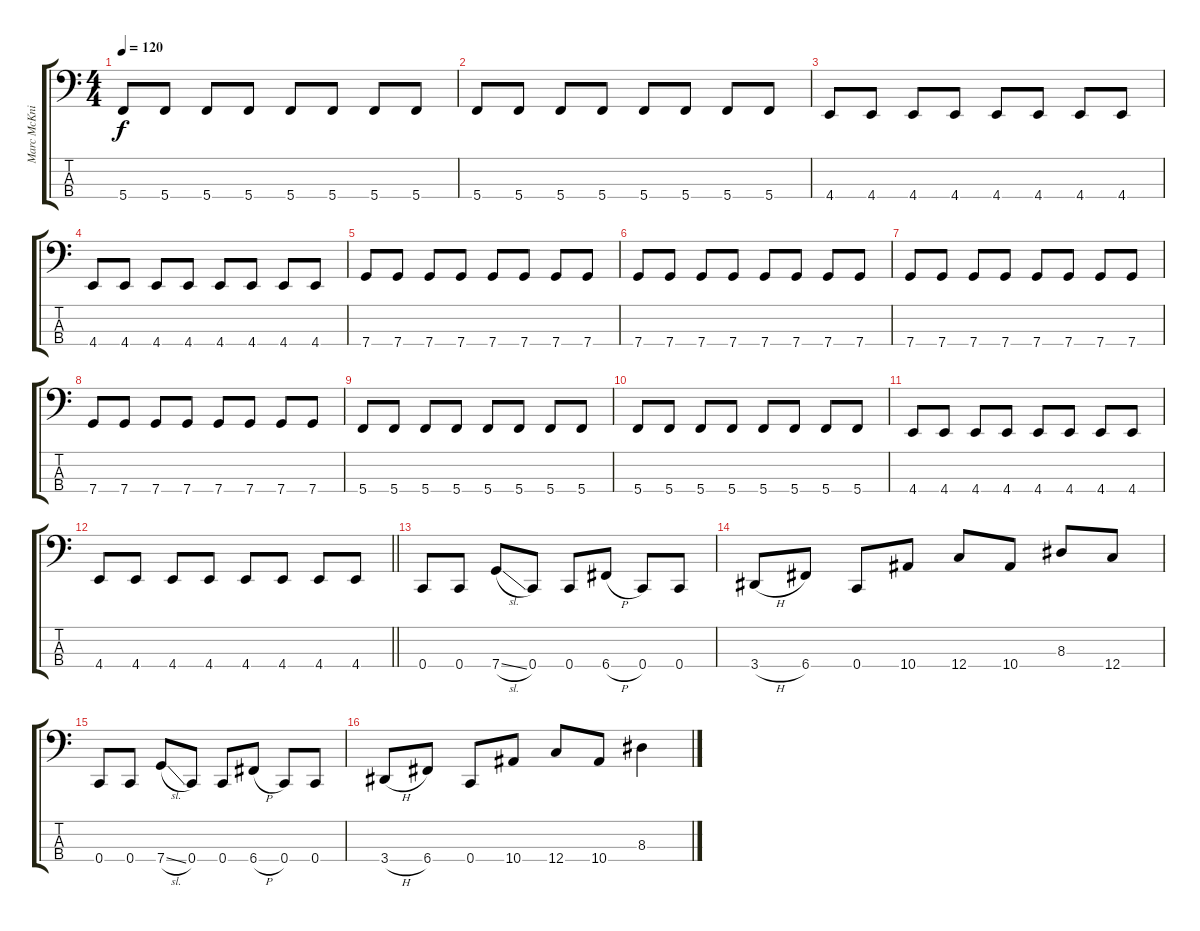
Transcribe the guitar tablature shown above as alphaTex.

\track ("Marc McKnight" "Marc McKni") {instrument electricbasspick}
\staff {score tabs}
\tuning (F2 C2 G1 C1) {hide}
\ts (4 4)
\tempo 120
\clef f4
\ks c
5.4.8{dy f} 5.4.8 5.4.8 5.4.8 5.4.8 5.4.8 5.4.8 5.4.8 |
5.4.8 5.4.8 5.4.8 5.4.8 5.4.8 5.4.8 5.4.8 5.4.8 |
4.4.8 4.4.8 4.4.8 4.4.8 4.4.8 4.4.8 4.4.8 4.4.8 |
4.4.8 4.4.8 4.4.8 4.4.8 4.4.8 4.4.8 4.4.8 4.4.8 |
7.4.8 7.4.8 7.4.8 7.4.8 7.4.8 7.4.8 7.4.8 7.4.8 |
7.4.8 7.4.8 7.4.8 7.4.8 7.4.8 7.4.8 7.4.8 7.4.8 |
7.4.8 7.4.8 7.4.8 7.4.8 7.4.8 7.4.8 7.4.8 7.4.8 |
7.4.8 7.4.8 7.4.8 7.4.8 7.4.8 7.4.8 7.4.8 7.4.8 |
5.4.8 5.4.8 5.4.8 5.4.8 5.4.8 5.4.8 5.4.8 5.4.8 |
5.4.8 5.4.8 5.4.8 5.4.8 5.4.8 5.4.8 5.4.8 5.4.8 |
4.4.8 4.4.8 4.4.8 4.4.8 4.4.8 4.4.8 4.4.8 4.4.8 |
\barLineRight lightlight
4.4.8 4.4.8 4.4.8 4.4.8 4.4.8 4.4.8 4.4.8 4.4.8 |
0.4.8 0.4.8 7.4{sl}.8 0.4.8 0.4.8 6.4{h}.8 0.4.8 0.4.8 |
3.4{h}.8 6.4.8 0.4.8 10.4.8 12.4.8 10.4.8 8.3.8 12.4.8 |
0.4.8 0.4.8 7.4{sl}.8 0.4.8 0.4.8 6.4{h}.8 0.4.8 0.4.8 |
3.4{h}.8 6.4.8 0.4.8 10.4.8 12.4.8 10.4.8 8.3.4
